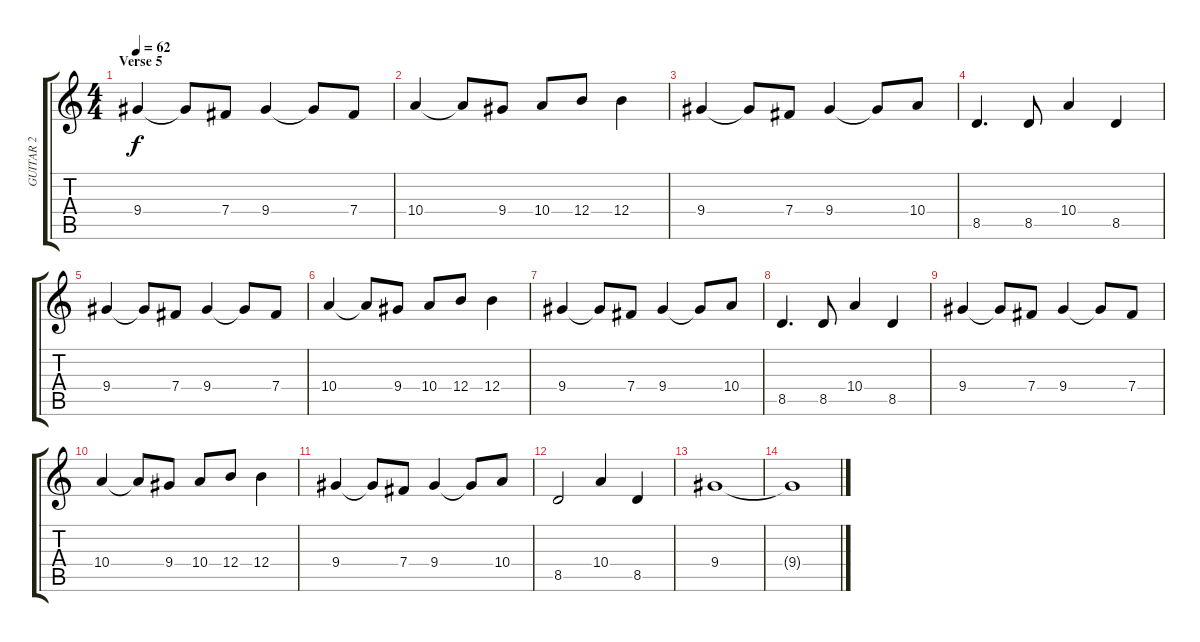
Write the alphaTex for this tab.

\track ("GUITAR 2" "GUITAR 2") {instrument overdrivenguitar}
\staff {score tabs}
\tuning (Db4 Ab3 E3 B2 Gb2 Db2) {hide}
\ts (4 4)
\section ("" "Verse 5")
\tempo 62
\clef g2
\ks c
9.4.4{dy f} 9.4{t}.8 7.4.8 9.4.4 9.4{t}.8 7.4.8 |
10.4.4 10.4{t}.8 9.4.8 10.4.8 12.4.8 12.4.4 |
9.4.4 9.4{t}.8 7.4.8 9.4.4 9.4{t}.8 10.4.8 |
8.5.4{d} 8.5.8 10.4.4 8.5.4 |
9.4.4 9.4{t}.8 7.4.8 9.4.4 9.4{t}.8 7.4.8 |
10.4.4 10.4{t}.8 9.4.8 10.4.8 12.4.8 12.4.4 |
9.4.4 9.4{t}.8 7.4.8 9.4.4 9.4{t}.8 10.4.8 |
8.5.4{d} 8.5.8 10.4.4 8.5.4 |
9.4.4 9.4{t}.8 7.4.8 9.4.4 9.4{t}.8 7.4.8 |
10.4.4 10.4{t}.8 9.4.8 10.4.8 12.4.8 12.4.4 |
9.4.4 9.4{t}.8 7.4.8 9.4.4 9.4{t}.8 10.4.8 |
8.5.2 10.4.4 8.5.4 |
9.4.1 |
9.4{t}.1
